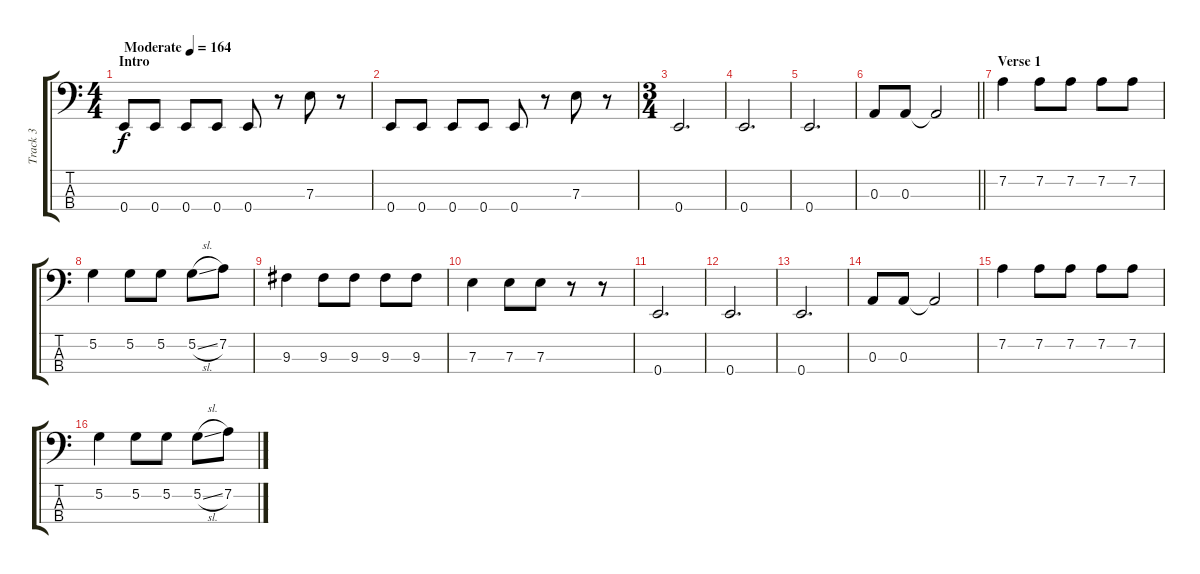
\track ("Track 3" "Track 3") {instrument electricbassfinger}
\staff {score tabs}
\tuning (G2 D2 A1 E1) {hide}
\ts (4 4)
\section ("" "Intro")
\tempo (164 "Moderate")
\clef f4
\ks c
0.4.8{dy f instrument electricbassfinger} 0.4.8 0.4.8 0.4.8 0.4.8 r.8 7.3.8 r.8 |
0.4.8 0.4.8 0.4.8 0.4.8 0.4.8 r.8 7.3.8 r.8 |
\ts (3 4)
0.4.2{d} |
0.4.2{d} |
0.4.2{d} |
\barLineRight lightlight
0.3.8 0.3.8 0.3{t}.2 |
\section ("" "Verse 1")
7.2.4 7.2.8 7.2.8 7.2.8 7.2.8 |
5.2.4 5.2.8 5.2.8 5.2{sl}.8 7.2.8 |
9.3.4 9.3.8 9.3.8 9.3.8 9.3.8 |
7.3.4 7.3.8 7.3.8 r.8 r.8 |
0.4.2{d} |
0.4.2{d} |
0.4.2{d} |
0.3.8 0.3.8 0.3{t}.2 |
7.2.4 7.2.8 7.2.8 7.2.8 7.2.8 |
5.2.4 5.2.8 5.2.8 5.2{sl}.8 7.2.8
